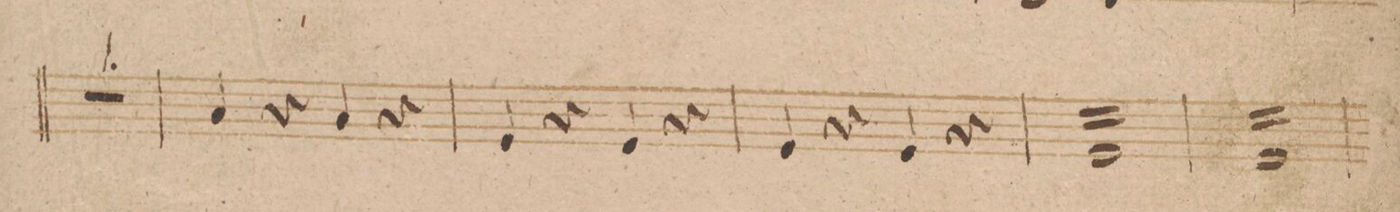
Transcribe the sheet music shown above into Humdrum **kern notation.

**kern	**dynam
*I"Tympano in C. F.	*
*clefF4	*
*k[b-]	*
*met(c)	*
*M4/4	*
1r	.
=182	=182
4F/	.
4r	.
4F/	.
4r	.
=183	=183
4C/	.
4r	.
4C/	.
4r	.
=184	=184
4C/	.
4r	.
4C/	.
4r	.
=185	=185
*tremolo	*
16CLL	.
16C	.
16C	.
16C	.
16C	.
16C	.
16C	.
16C	.
16C	.
16C	.
16C	.
16C	.
16C	.
16C	.
16C	.
16CJJ	.
=186	=186
16CLL	.
16C	.
16C	.
16C	.
16C	.
16C	.
16C	.
16C	.
16C	.
16C	.
16C	.
16C	.
16C	.
16C	.
16C	.
16CJJ	.
*Xtremolo	*
=187	=187
*-	*-
